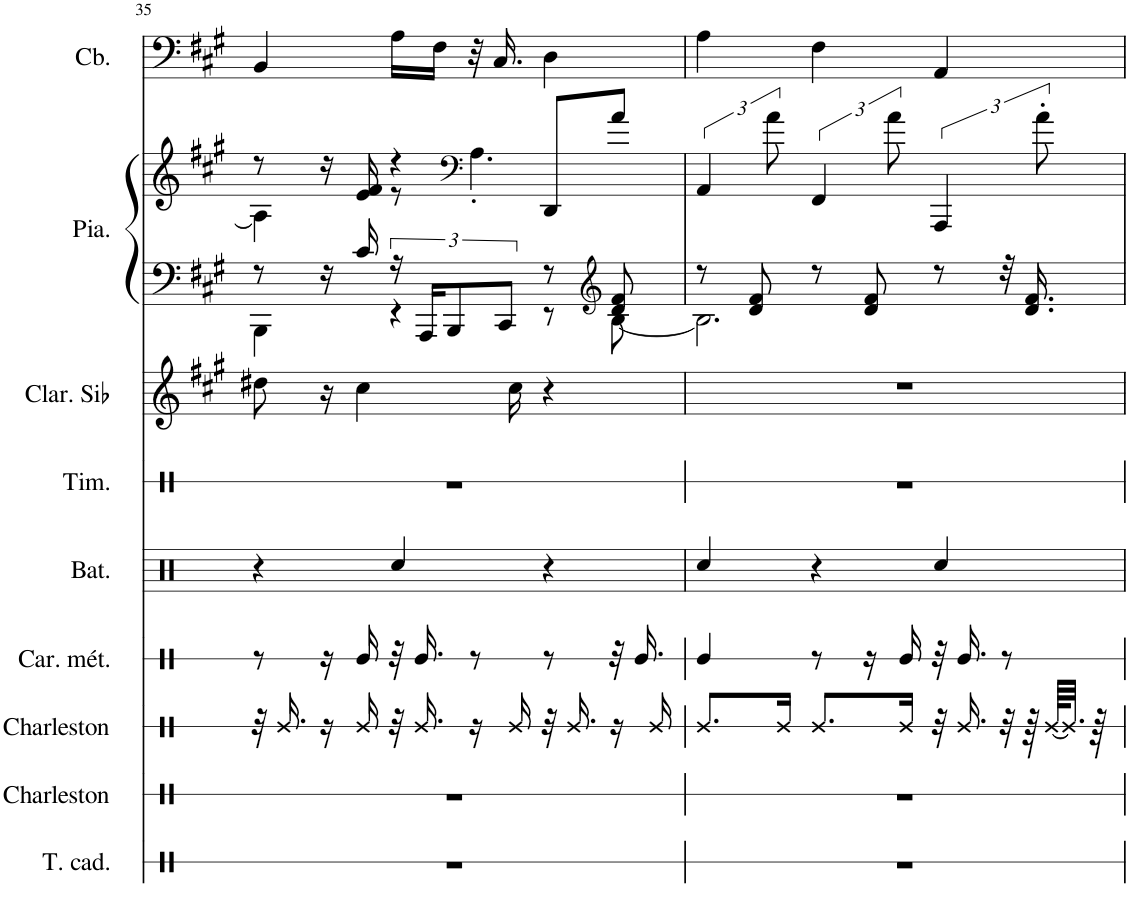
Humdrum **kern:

**kern	**kern	**kern	**kern	**kern	**kern	**kern	**kern	**kern	**kern
*part9	*part8	*part7	*part6	*part5	*part4	*part3	*part2	*part2	*part1
*staff10	*staff9	*staff8	*staff7	*staff6	*staff5	*staff4	*staff3	*staff2	*staff1
*I"Tambour sur cadre, TOMS	*I"Charleston, OPEN HIHAT	*I"Charleston, CLOSED H.H	*I"Carillon en métal, PERCUSSION	*I"Batterie, SNARE DRUM	*I"Timbre, BASS DRUM	*I"Clarinette en Sib	*I"Piano, A.PIANO 1	*	*I"Contrebasse, ACOU BASS
*I'T. cad.	*I'Charleston	*I'Charleston	*I'Car. mét.	*I'Bat.	*I'Tim.	*I'Clar. Sib	*I'Pia.	*	*I'Cb.
!!LO:PB:g=z
*clefX	*clefX	*clefX	*clefX	*clefX	*clefX	*clefG2	*clefG2	*clefG2	*clefF4
*	*	*	*	*	*	*Trd1c2	*	*	*Trd7c12
*k[]	*k[]	*k[]	*k[]	*k[]	*k[]	*k[f#c#g#]	*k[f#c#g#]	*k[f#c#g#]	*k[f#c#g#]
*M3/4	*M3/4	*M3/4	*M3/4	*M3/4	*M3/4	*M3/4	*M3/4	*M3/4	*M3/4
=35	=35	=35	=35	=35	=35	=35	=35	=35	=35
*	*	*	*	*	*	*	*^	*^	*
2.r	2.r	32r	8r	4r	2.r	8dd#X\	8r	4BBB\	8r	4A\]	4BB/
.	.	16.Re/	.	.	.	.	.	.	.	.	.
.	.	16r	16r	.	.	16r	16r	.	16r	.	.
.	.	16Re/	16Re/	.	.	4cc#\	16c#/	.	16e/ 16f#/	.	.
.	.	32r	32r	4Rcc/	.	.	24r	4r	4r	8r	16A\LL
.	.	16.Re/	16.Re/	.	.	.	.	.	.	.	.
.	.	.	.	.	.	.	24AAA/KL	.	.	.	.
.	.	.	.	.	.	.	.	.	.	.	16F#\JJ
.	.	.	.	.	.	.	12BBB/	.	.	.	.
*	*	*	*	*	*	*	*	*	*clefF4	*	*
.	.	16r	8r	.	.	.	.	.	.	4.A'\	32r
.	.	.	.	.	.	.	.	.	.	.	16.C#/
.	.	.	.	.	.	.	12CC#/J	.	.	.	.
.	.	16Re/	.	.	.	16cc#\	.	.	.	.	.
.	.	32r	8r	4r	.	4r	8r	8r	8DD/L	.	4D\
.	.	16.Re/	.	.	.	.	.	.	.	.	.
*	*	*	*	*	*	*	*clefG2	*	*	*	*
.	.	16r	32r	.	.	.	8d/ 8f#/	[8B\	8a/J	.	.
.	.	.	16.Re/	.	.	.	.	.	.	.	.
.	.	16Re/	.	.	.	.	.	.	.	.	.
*	*	*	*	*	*	*	*	*	*v	*v	*
=36	=36	=36	=36	=36	=36	=36	=36	=36	=36	=36
2.r	2.r	8.Re/L	4Re/	4Rcc/	2.r	2.r	8r	2.B\]	6AA/	4A\
.	.	.	.	.	.	.	8d/ 8f#/	.	.	.
.	.	.	.	.	.	.	.	.	12a\	.
.	.	16Re/Jk	.	.	.	.	.	.	.	.
.	.	8.Re/L	8r	4r	.	.	8r	.	6FF#/	4F#\
.	.	.	16r	.	.	.	8d/ 8f#/	.	.	.
.	.	.	.	.	.	.	.	.	12a\	.
.	.	16Re/Jk	16Re/	.	.	.	.	.	.	.
.	.	32r	32r	4Rcc/	.	.	8r	.	6AAA/	4AA/
.	.	16.Re/	16.Re/	.	.	.	.	.	.	.
.	.	32r	8r	.	.	.	32r	.	.	.
.	.	64r	.	.	.	.	16.d/ 16.f#/	.	.	.
.	.	.	.	.	.	.	.	.	12a'\	.
.	.	[64Re/KLLL	.	.	.	.	.	.	.	.
.	.	32.Re/JJJ]	.	.	.	.	.	.	.	.
.	.	64r	.	.	.	.	.	.	.	.
*	*	*	*	*	*	*	*v	*v	*	*
=	=	=	=	=	=	=	=	=	=
*-	*-	*-	*-	*-	*-	*-	*-	*-	*-
